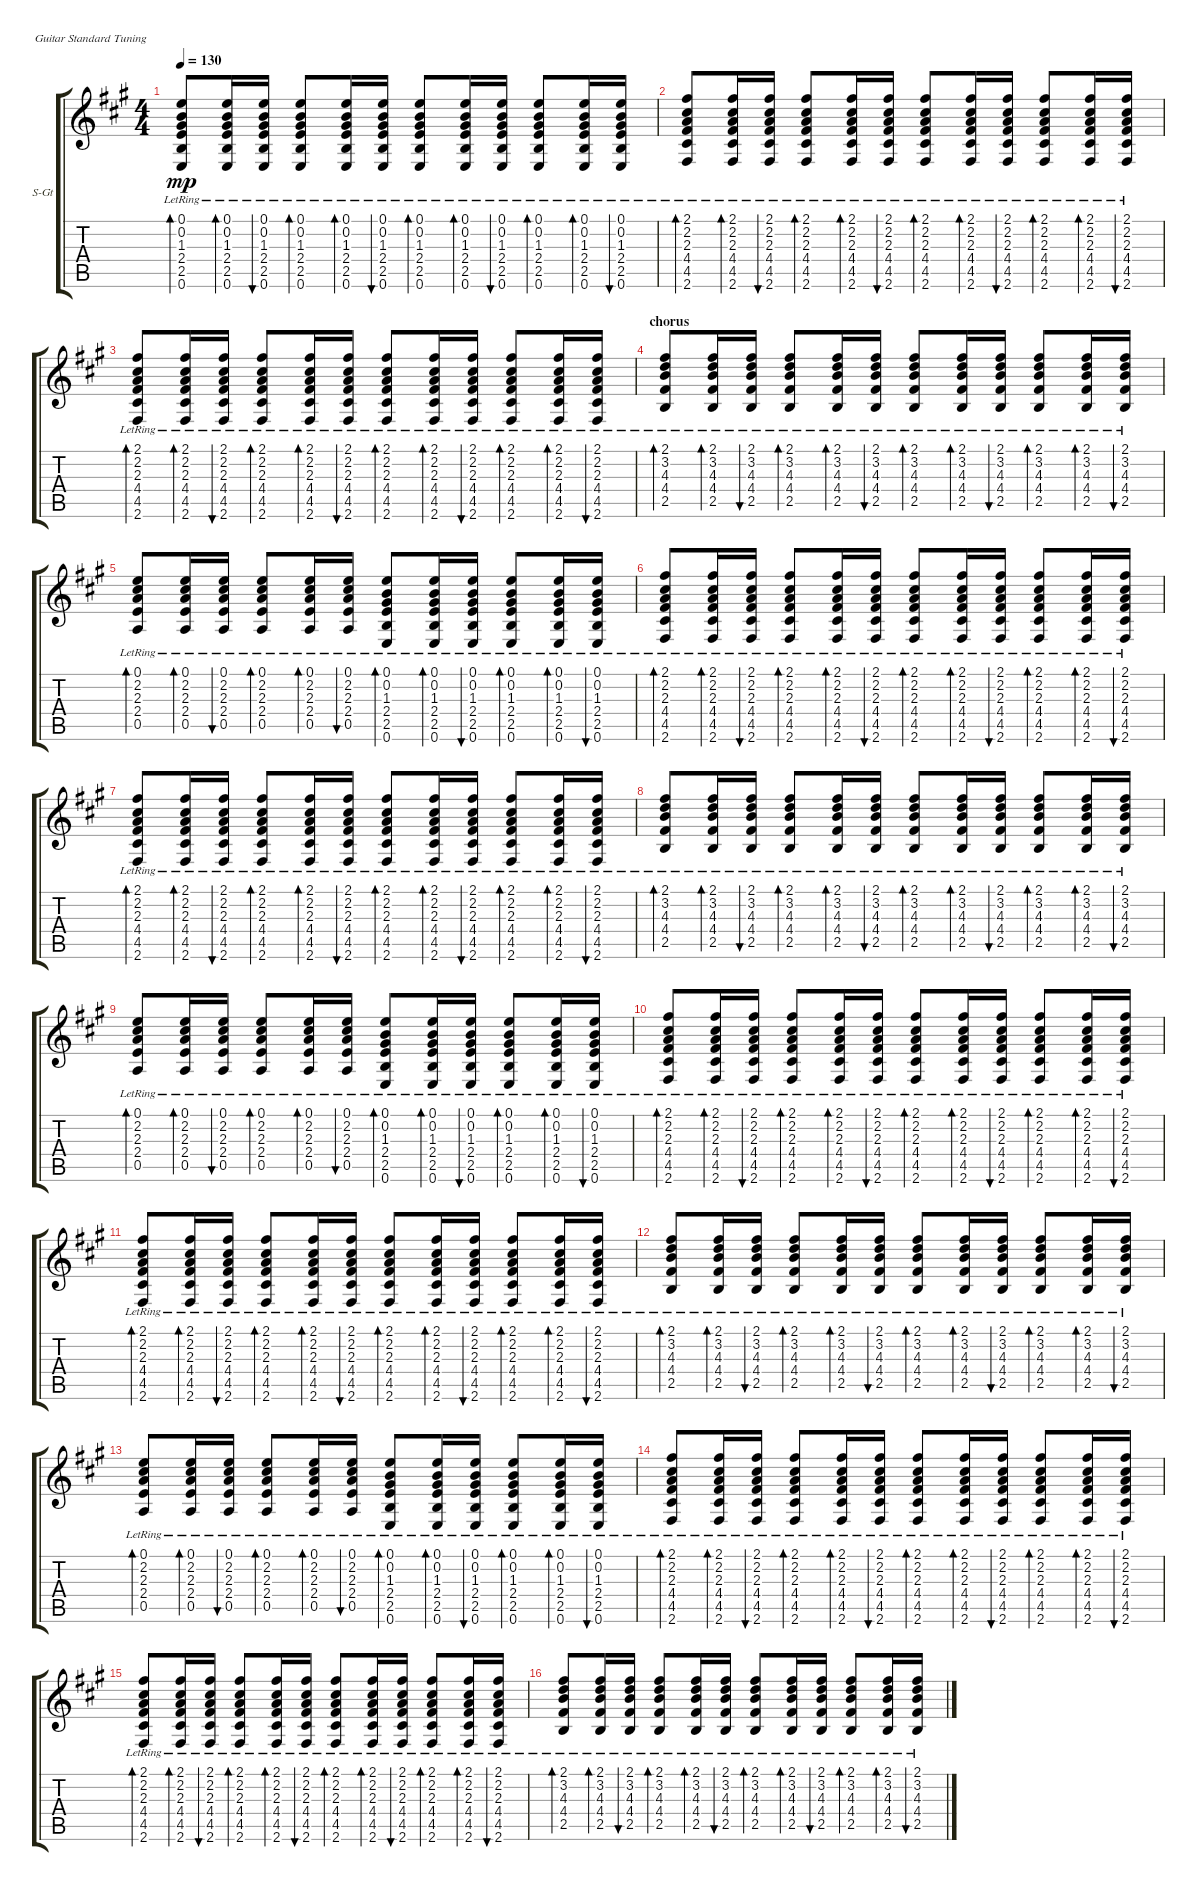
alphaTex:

\defaultSystemsLayout 4
\bracketExtendMode groupsimilarinstruments
\firstSystemTrackNameOrientation horizontal
\otherSystemsTrackNameOrientation horizontal
\track ("Steel Guitar" "S-Gt") {instrument acousticguitarsteel}
\staff {score tabs}
\tuning (E4 B3 G3 D3 A2 E2)
\ts (4 4)
\tempo 130
\clef g2
\ks f#minor
(0.1{lr} 0.2{lr} 1.3{lr} 2.4{lr} 2.5{lr} 0.6).8{bd 30 dy mp} (0.1{lr} 0.2{lr} 1.3{lr} 2.4{lr} 2.5{lr} 0.6).16{bd 30} (0.1{lr} 0.2{lr} 1.3{lr} 2.4{lr} 2.5{lr} 0.6).16{bu 30} (0.1{lr} 0.2{lr} 1.3{lr} 2.4{lr} 2.5{lr} 0.6).8{bd 30} (0.1{lr} 0.2{lr} 1.3{lr} 2.4{lr} 2.5{lr} 0.6).16{bd 30} (0.1{lr} 0.2{lr} 1.3{lr} 2.4{lr} 2.5{lr} 0.6).16{bu 30} (0.1{lr} 0.2{lr} 1.3{lr} 2.4{lr} 2.5{lr} 0.6).8{bd 30} (0.1{lr} 0.2{lr} 1.3{lr} 2.4{lr} 2.5{lr} 0.6).16{bd 30} (0.1{lr} 0.2{lr} 1.3{lr} 2.4{lr} 2.5{lr} 0.6).16{bu 30} (0.1{lr} 0.2{lr} 1.3{lr} 2.4{lr} 2.5{lr} 0.6).8{bd 30} (0.1{lr} 0.2{lr} 1.3{lr} 2.4{lr} 2.5{lr} 0.6).16{bd 30} (0.1{lr} 0.2{lr} 1.3{lr} 2.4{lr} 2.5{lr} 0.6).16{bu 30} |
(2.1{lr} 2.2{lr} 2.3{lr} 4.4{lr} 4.5{lr} 2.6).8{bd 30} (2.1{lr} 2.2{lr} 2.3{lr} 4.4{lr} 4.5{lr} 2.6).16{bd 30} (2.1{lr} 2.2{lr} 2.3{lr} 4.4{lr} 4.5{lr} 2.6).16{bu 30} (2.1{lr} 2.2{lr} 2.3{lr} 4.4{lr} 4.5{lr} 2.6).8{bd 30} (2.1{lr} 2.2{lr} 2.3{lr} 4.4{lr} 4.5{lr} 2.6).16{bd 30} (2.1{lr} 2.2{lr} 2.3{lr} 4.4{lr} 4.5{lr} 2.6).16{bu 30} (2.1{lr} 2.2{lr} 2.3{lr} 4.4{lr} 4.5{lr} 2.6).8{bd 30} (2.1{lr} 2.2{lr} 2.3{lr} 4.4{lr} 4.5{lr} 2.6).16{bd 30} (2.1{lr} 2.2{lr} 2.3{lr} 4.4{lr} 4.5{lr} 2.6).16{bu 30} (2.1{lr} 2.2{lr} 2.3{lr} 4.4{lr} 4.5{lr} 2.6).8{bd 30} (2.1{lr} 2.2{lr} 2.3{lr} 4.4{lr} 4.5{lr} 2.6).16{bd 30} (2.1{lr} 2.2{lr} 2.3{lr} 4.4{lr} 4.5{lr} 2.6).16{bu 30} |
(2.1{lr} 2.2{lr} 2.3{lr} 4.4{lr} 4.5{lr} 2.6).8{bd 30} (2.1{lr} 2.2{lr} 2.3{lr} 4.4{lr} 4.5{lr} 2.6).16{bd 30} (2.1{lr} 2.2{lr} 2.3{lr} 4.4{lr} 4.5{lr} 2.6).16{bu 30} (2.1{lr} 2.2{lr} 2.3{lr} 4.4{lr} 4.5{lr} 2.6).8{bd 30} (2.1{lr} 2.2{lr} 2.3{lr} 4.4{lr} 4.5{lr} 2.6).16{bd 30} (2.1{lr} 2.2{lr} 2.3{lr} 4.4{lr} 4.5{lr} 2.6).16{bu 30} (2.1{lr} 2.2{lr} 2.3{lr} 4.4{lr} 4.5{lr} 2.6).8{bd 30} (2.1{lr} 2.2{lr} 2.3{lr} 4.4{lr} 4.5{lr} 2.6).16{bd 30} (2.1{lr} 2.2{lr} 2.3{lr} 4.4{lr} 4.5{lr} 2.6).16{bu 30} (2.1{lr} 2.2{lr} 2.3{lr} 4.4{lr} 4.5{lr} 2.6).8{bd 30} (2.1{lr} 2.2{lr} 2.3{lr} 4.4{lr} 4.5{lr} 2.6).16{bd 30} (2.1{lr} 2.2{lr} 2.3{lr} 4.4{lr} 4.5{lr} 2.6).16{bu 30} |
\section ("" "chorus")
(2.1{lr} 3.2{lr} 4.3{lr} 4.4{lr} 2.5{lr}).8{bd 30} (2.1{lr} 3.2{lr} 4.3{lr} 4.4{lr} 2.5{lr}).16{bd 30} (2.1{lr} 3.2{lr} 4.3{lr} 4.4{lr} 2.5{lr}).16{bu 30} (2.1{lr} 3.2{lr} 4.3{lr} 4.4{lr} 2.5{lr}).8{bd 30} (2.1{lr} 3.2{lr} 4.3{lr} 4.4{lr} 2.5{lr}).16{bd 30} (2.1{lr} 3.2{lr} 4.3{lr} 4.4{lr} 2.5{lr}).16{bu 30} (2.1{lr} 3.2{lr} 4.3{lr} 4.4{lr} 2.5{lr}).8{bd 30} (2.1{lr} 3.2{lr} 4.3{lr} 4.4{lr} 2.5{lr}).16{bd 30} (2.1{lr} 3.2{lr} 4.3{lr} 4.4{lr} 2.5{lr}).16{bu 30} (2.1{lr} 3.2{lr} 4.3{lr} 4.4{lr} 2.5{lr}).8{bd 30} (2.1{lr} 3.2{lr} 4.3{lr} 4.4{lr} 2.5{lr}).16{bd 30} (2.1{lr} 3.2{lr} 4.3{lr} 4.4{lr} 2.5{lr}).16{bu 30} |
(0.1{lr} 2.2{lr} 2.3{lr} 2.4{lr} 0.5{lr}).8{bd 30} (0.1{lr} 2.2{lr} 2.3{lr} 2.4{lr} 0.5{lr}).16{bd 30} (0.1{lr} 2.2{lr} 2.3{lr} 2.4{lr} 0.5{lr}).16{bu 30} (0.1{lr} 2.2{lr} 2.3{lr} 2.4{lr} 0.5{lr}).8{bd 30} (0.1{lr} 2.2{lr} 2.3{lr} 2.4{lr} 0.5{lr}).16{bd 30} (0.1{lr} 2.2{lr} 2.3{lr} 2.4{lr} 0.5{lr}).16{bu 30} (0.1{lr} 0.2{lr} 1.3{lr} 2.4{lr} 2.5{lr} 0.6).8{bd 30} (0.1{lr} 0.2{lr} 1.3{lr} 2.4{lr} 2.5{lr} 0.6).16{bd 30} (0.1{lr} 0.2{lr} 1.3{lr} 2.4{lr} 2.5{lr} 0.6).16{bu 30} (0.1{lr} 0.2{lr} 1.3{lr} 2.4{lr} 2.5{lr} 0.6).8{bd 30} (0.1{lr} 0.2{lr} 1.3{lr} 2.4{lr} 2.5{lr} 0.6).16{bd 30} (0.1{lr} 0.2{lr} 1.3{lr} 2.4{lr} 2.5{lr} 0.6).16{bu 30} |
(2.1{lr} 2.2{lr} 2.3{lr} 4.4{lr} 4.5{lr} 2.6).8{bd 30} (2.1{lr} 2.2{lr} 2.3{lr} 4.4{lr} 4.5{lr} 2.6).16{bd 30} (2.1{lr} 2.2{lr} 2.3{lr} 4.4{lr} 4.5{lr} 2.6).16{bu 30} (2.1{lr} 2.2{lr} 2.3{lr} 4.4{lr} 4.5{lr} 2.6).8{bd 30} (2.1{lr} 2.2{lr} 2.3{lr} 4.4{lr} 4.5{lr} 2.6).16{bd 30} (2.1{lr} 2.2{lr} 2.3{lr} 4.4{lr} 4.5{lr} 2.6).16{bu 30} (2.1{lr} 2.2{lr} 2.3{lr} 4.4{lr} 4.5{lr} 2.6).8{bd 30} (2.1{lr} 2.2{lr} 2.3{lr} 4.4{lr} 4.5{lr} 2.6).16{bd 30} (2.1{lr} 2.2{lr} 2.3{lr} 4.4{lr} 4.5{lr} 2.6).16{bu 30} (2.1{lr} 2.2{lr} 2.3{lr} 4.4{lr} 4.5{lr} 2.6).8{bd 30} (2.1{lr} 2.2{lr} 2.3{lr} 4.4{lr} 4.5{lr} 2.6).16{bd 30} (2.1{lr} 2.2{lr} 2.3{lr} 4.4{lr} 4.5{lr} 2.6).16{bu 30} |
(2.1{lr} 2.2{lr} 2.3{lr} 4.4{lr} 4.5{lr} 2.6).8{bd 30} (2.1{lr} 2.2{lr} 2.3{lr} 4.4{lr} 4.5{lr} 2.6).16{bd 30} (2.1{lr} 2.2{lr} 2.3{lr} 4.4{lr} 4.5{lr} 2.6).16{bu 30} (2.1{lr} 2.2{lr} 2.3{lr} 4.4{lr} 4.5{lr} 2.6).8{bd 30} (2.1{lr} 2.2{lr} 2.3{lr} 4.4{lr} 4.5{lr} 2.6).16{bd 30} (2.1{lr} 2.2{lr} 2.3{lr} 4.4{lr} 4.5{lr} 2.6).16{bu 30} (2.1{lr} 2.2{lr} 2.3{lr} 4.4{lr} 4.5{lr} 2.6).8{bd 30} (2.1{lr} 2.2{lr} 2.3{lr} 4.4{lr} 4.5{lr} 2.6).16{bd 30} (2.1{lr} 2.2{lr} 2.3{lr} 4.4{lr} 4.5{lr} 2.6).16{bu 30} (2.1{lr} 2.2{lr} 2.3{lr} 4.4{lr} 4.5{lr} 2.6).8{bd 30} (2.1{lr} 2.2{lr} 2.3{lr} 4.4{lr} 4.5{lr} 2.6).16{bd 30} (2.1{lr} 2.2{lr} 2.3{lr} 4.4{lr} 4.5{lr} 2.6).16{bu 30} |
(2.1{lr} 3.2{lr} 4.3{lr} 4.4{lr} 2.5{lr}).8{bd 30} (2.1{lr} 3.2{lr} 4.3{lr} 4.4{lr} 2.5{lr}).16{bd 30} (2.1{lr} 3.2{lr} 4.3{lr} 4.4{lr} 2.5{lr}).16{bu 30} (2.1{lr} 3.2{lr} 4.3{lr} 4.4{lr} 2.5{lr}).8{bd 30} (2.1{lr} 3.2{lr} 4.3{lr} 4.4{lr} 2.5{lr}).16{bd 30} (2.1{lr} 3.2{lr} 4.3{lr} 4.4{lr} 2.5{lr}).16{bu 30} (2.1{lr} 3.2{lr} 4.3{lr} 4.4{lr} 2.5{lr}).8{bd 30} (2.1{lr} 3.2{lr} 4.3{lr} 4.4{lr} 2.5{lr}).16{bd 30} (2.1{lr} 3.2{lr} 4.3{lr} 4.4{lr} 2.5{lr}).16{bu 30} (2.1{lr} 3.2{lr} 4.3{lr} 4.4{lr} 2.5{lr}).8{bd 30} (2.1{lr} 3.2{lr} 4.3{lr} 4.4{lr} 2.5{lr}).16{bd 30} (2.1{lr} 3.2{lr} 4.3{lr} 4.4{lr} 2.5{lr}).16{bu 30} |
(0.1{lr} 2.2{lr} 2.3{lr} 2.4{lr} 0.5{lr}).8{bd 30} (0.1{lr} 2.2{lr} 2.3{lr} 2.4{lr} 0.5{lr}).16{bd 30} (0.1{lr} 2.2{lr} 2.3{lr} 2.4{lr} 0.5{lr}).16{bu 30} (0.1{lr} 2.2{lr} 2.3{lr} 2.4{lr} 0.5{lr}).8{bd 30} (0.1{lr} 2.2{lr} 2.3{lr} 2.4{lr} 0.5{lr}).16{bd 30} (0.1{lr} 2.2{lr} 2.3{lr} 2.4{lr} 0.5{lr}).16{bu 30} (0.1{lr} 0.2{lr} 1.3{lr} 2.4{lr} 2.5{lr} 0.6).8{bd 30} (0.1{lr} 0.2{lr} 1.3{lr} 2.4{lr} 2.5{lr} 0.6).16{bd 30} (0.1{lr} 0.2{lr} 1.3{lr} 2.4{lr} 2.5{lr} 0.6).16{bu 30} (0.1{lr} 0.2{lr} 1.3{lr} 2.4{lr} 2.5{lr} 0.6).8{bd 30} (0.1{lr} 0.2{lr} 1.3{lr} 2.4{lr} 2.5{lr} 0.6).16{bd 30} (0.1{lr} 0.2{lr} 1.3{lr} 2.4{lr} 2.5{lr} 0.6).16{bu 30} |
(2.1{lr} 2.2{lr} 2.3{lr} 4.4{lr} 4.5{lr} 2.6).8{bd 30} (2.1{lr} 2.2{lr} 2.3{lr} 4.4{lr} 4.5{lr} 2.6).16{bd 30} (2.1{lr} 2.2{lr} 2.3{lr} 4.4{lr} 4.5{lr} 2.6).16{bu 30} (2.1{lr} 2.2{lr} 2.3{lr} 4.4{lr} 4.5{lr} 2.6).8{bd 30} (2.1{lr} 2.2{lr} 2.3{lr} 4.4{lr} 4.5{lr} 2.6).16{bd 30} (2.1{lr} 2.2{lr} 2.3{lr} 4.4{lr} 4.5{lr} 2.6).16{bu 30} (2.1{lr} 2.2{lr} 2.3{lr} 4.4{lr} 4.5{lr} 2.6).8{bd 30} (2.1{lr} 2.2{lr} 2.3{lr} 4.4{lr} 4.5{lr} 2.6).16{bd 30} (2.1{lr} 2.2{lr} 2.3{lr} 4.4{lr} 4.5{lr} 2.6).16{bu 30} (2.1{lr} 2.2{lr} 2.3{lr} 4.4{lr} 4.5{lr} 2.6).8{bd 30} (2.1{lr} 2.2{lr} 2.3{lr} 4.4{lr} 4.5{lr} 2.6).16{bd 30} (2.1{lr} 2.2{lr} 2.3{lr} 4.4{lr} 4.5{lr} 2.6).16{bu 30} |
(2.1{lr} 2.2{lr} 2.3{lr} 4.4{lr} 4.5{lr} 2.6).8{bd 30} (2.1{lr} 2.2{lr} 2.3{lr} 4.4{lr} 4.5{lr} 2.6).16{bd 30} (2.1{lr} 2.2{lr} 2.3{lr} 4.4{lr} 4.5{lr} 2.6).16{bu 30} (2.1{lr} 2.2{lr} 2.3{lr} 4.4{lr} 4.5{lr} 2.6).8{bd 30} (2.1{lr} 2.2{lr} 2.3{lr} 4.4{lr} 4.5{lr} 2.6).16{bd 30} (2.1{lr} 2.2{lr} 2.3{lr} 4.4{lr} 4.5{lr} 2.6).16{bu 30} (2.1{lr} 2.2{lr} 2.3{lr} 4.4{lr} 4.5{lr} 2.6).8{bd 30} (2.1{lr} 2.2{lr} 2.3{lr} 4.4{lr} 4.5{lr} 2.6).16{bd 30} (2.1{lr} 2.2{lr} 2.3{lr} 4.4{lr} 4.5{lr} 2.6).16{bu 30} (2.1{lr} 2.2{lr} 2.3{lr} 4.4{lr} 4.5{lr} 2.6).8{bd 30} (2.1{lr} 2.2{lr} 2.3{lr} 4.4{lr} 4.5{lr} 2.6).16{bd 30} (2.1{lr} 2.2{lr} 2.3{lr} 4.4{lr} 4.5{lr} 2.6).16{bu 30} |
(2.1{lr} 3.2{lr} 4.3{lr} 4.4{lr} 2.5{lr}).8{bd 30} (2.1{lr} 3.2{lr} 4.3{lr} 4.4{lr} 2.5{lr}).16{bd 30} (2.1{lr} 3.2{lr} 4.3{lr} 4.4{lr} 2.5{lr}).16{bu 30} (2.1{lr} 3.2{lr} 4.3{lr} 4.4{lr} 2.5{lr}).8{bd 30} (2.1{lr} 3.2{lr} 4.3{lr} 4.4{lr} 2.5{lr}).16{bd 30} (2.1{lr} 3.2{lr} 4.3{lr} 4.4{lr} 2.5{lr}).16{bu 30} (2.1{lr} 3.2{lr} 4.3{lr} 4.4{lr} 2.5{lr}).8{bd 30} (2.1{lr} 3.2{lr} 4.3{lr} 4.4{lr} 2.5{lr}).16{bd 30} (2.1{lr} 3.2{lr} 4.3{lr} 4.4{lr} 2.5{lr}).16{bu 30} (2.1{lr} 3.2{lr} 4.3{lr} 4.4{lr} 2.5{lr}).8{bd 30} (2.1{lr} 3.2{lr} 4.3{lr} 4.4{lr} 2.5{lr}).16{bd 30} (2.1{lr} 3.2{lr} 4.3{lr} 4.4{lr} 2.5{lr}).16{bu 30} |
(0.1{lr} 2.2{lr} 2.3{lr} 2.4{lr} 0.5{lr}).8{bd 30} (0.1{lr} 2.2{lr} 2.3{lr} 2.4{lr} 0.5{lr}).16{bd 30} (0.1{lr} 2.2{lr} 2.3{lr} 2.4{lr} 0.5{lr}).16{bu 30} (0.1{lr} 2.2{lr} 2.3{lr} 2.4{lr} 0.5{lr}).8{bd 30} (0.1{lr} 2.2{lr} 2.3{lr} 2.4{lr} 0.5{lr}).16{bd 30} (0.1{lr} 2.2{lr} 2.3{lr} 2.4{lr} 0.5{lr}).16{bu 30} (0.1{lr} 0.2{lr} 1.3{lr} 2.4{lr} 2.5{lr} 0.6).8{bd 30} (0.1{lr} 0.2{lr} 1.3{lr} 2.4{lr} 2.5{lr} 0.6).16{bd 30} (0.1{lr} 0.2{lr} 1.3{lr} 2.4{lr} 2.5{lr} 0.6).16{bu 30} (0.1{lr} 0.2{lr} 1.3{lr} 2.4{lr} 2.5{lr} 0.6).8{bd 30} (0.1{lr} 0.2{lr} 1.3{lr} 2.4{lr} 2.5{lr} 0.6).16{bd 30} (0.1{lr} 0.2{lr} 1.3{lr} 2.4{lr} 2.5{lr} 0.6).16{bu 30} |
(2.1{lr} 2.2{lr} 2.3{lr} 4.4{lr} 4.5{lr} 2.6).8{bd 30} (2.1{lr} 2.2{lr} 2.3{lr} 4.4{lr} 4.5{lr} 2.6).16{bd 30} (2.1{lr} 2.2{lr} 2.3{lr} 4.4{lr} 4.5{lr} 2.6).16{bu 30} (2.1{lr} 2.2{lr} 2.3{lr} 4.4{lr} 4.5{lr} 2.6).8{bd 30} (2.1{lr} 2.2{lr} 2.3{lr} 4.4{lr} 4.5{lr} 2.6).16{bd 30} (2.1{lr} 2.2{lr} 2.3{lr} 4.4{lr} 4.5{lr} 2.6).16{bu 30} (2.1{lr} 2.2{lr} 2.3{lr} 4.4{lr} 4.5{lr} 2.6).8{bd 30} (2.1{lr} 2.2{lr} 2.3{lr} 4.4{lr} 4.5{lr} 2.6).16{bd 30} (2.1{lr} 2.2{lr} 2.3{lr} 4.4{lr} 4.5{lr} 2.6).16{bu 30} (2.1{lr} 2.2{lr} 2.3{lr} 4.4{lr} 4.5{lr} 2.6).8{bd 30} (2.1{lr} 2.2{lr} 2.3{lr} 4.4{lr} 4.5{lr} 2.6).16{bd 30} (2.1{lr} 2.2{lr} 2.3{lr} 4.4{lr} 4.5{lr} 2.6).16{bu 30} |
(2.1{lr} 2.2{lr} 2.3{lr} 4.4{lr} 4.5{lr} 2.6).8{bd 30} (2.1{lr} 2.2{lr} 2.3{lr} 4.4{lr} 4.5{lr} 2.6).16{bd 30} (2.1{lr} 2.2{lr} 2.3{lr} 4.4{lr} 4.5{lr} 2.6).16{bu 30} (2.1{lr} 2.2{lr} 2.3{lr} 4.4{lr} 4.5{lr} 2.6).8{bd 30} (2.1{lr} 2.2{lr} 2.3{lr} 4.4{lr} 4.5{lr} 2.6).16{bd 30} (2.1{lr} 2.2{lr} 2.3{lr} 4.4{lr} 4.5{lr} 2.6).16{bu 30} (2.1{lr} 2.2{lr} 2.3{lr} 4.4{lr} 4.5{lr} 2.6).8{bd 30} (2.1{lr} 2.2{lr} 2.3{lr} 4.4{lr} 4.5{lr} 2.6).16{bd 30} (2.1{lr} 2.2{lr} 2.3{lr} 4.4{lr} 4.5{lr} 2.6).16{bu 30} (2.1{lr} 2.2{lr} 2.3{lr} 4.4{lr} 4.5{lr} 2.6).8{bd 30} (2.1{lr} 2.2{lr} 2.3{lr} 4.4{lr} 4.5{lr} 2.6).16{bd 30} (2.1{lr} 2.2{lr} 2.3{lr} 4.4{lr} 4.5{lr} 2.6).16{bu 30} |
(2.1{lr} 3.2{lr} 4.3{lr} 4.4{lr} 2.5{lr}).8{bd 30} (2.1{lr} 3.2{lr} 4.3{lr} 4.4{lr} 2.5{lr}).16{bd 30} (2.1{lr} 3.2{lr} 4.3{lr} 4.4{lr} 2.5{lr}).16{bu 30} (2.1{lr} 3.2{lr} 4.3{lr} 4.4{lr} 2.5{lr}).8{bd 30} (2.1{lr} 3.2{lr} 4.3{lr} 4.4{lr} 2.5{lr}).16{bd 30} (2.1{lr} 3.2{lr} 4.3{lr} 4.4{lr} 2.5{lr}).16{bu 30} (2.1{lr} 3.2{lr} 4.3{lr} 4.4{lr} 2.5{lr}).8{bd 30} (2.1{lr} 3.2{lr} 4.3{lr} 4.4{lr} 2.5{lr}).16{bd 30} (2.1{lr} 3.2{lr} 4.3{lr} 4.4{lr} 2.5{lr}).16{bu 30} (2.1{lr} 3.2{lr} 4.3{lr} 4.4{lr} 2.5{lr}).8{bd 30} (2.1{lr} 3.2{lr} 4.3{lr} 4.4{lr} 2.5{lr}).16{bd 30} (2.1{lr} 3.2{lr} 4.3{lr} 4.4{lr} 2.5{lr}).16{bu 30}
